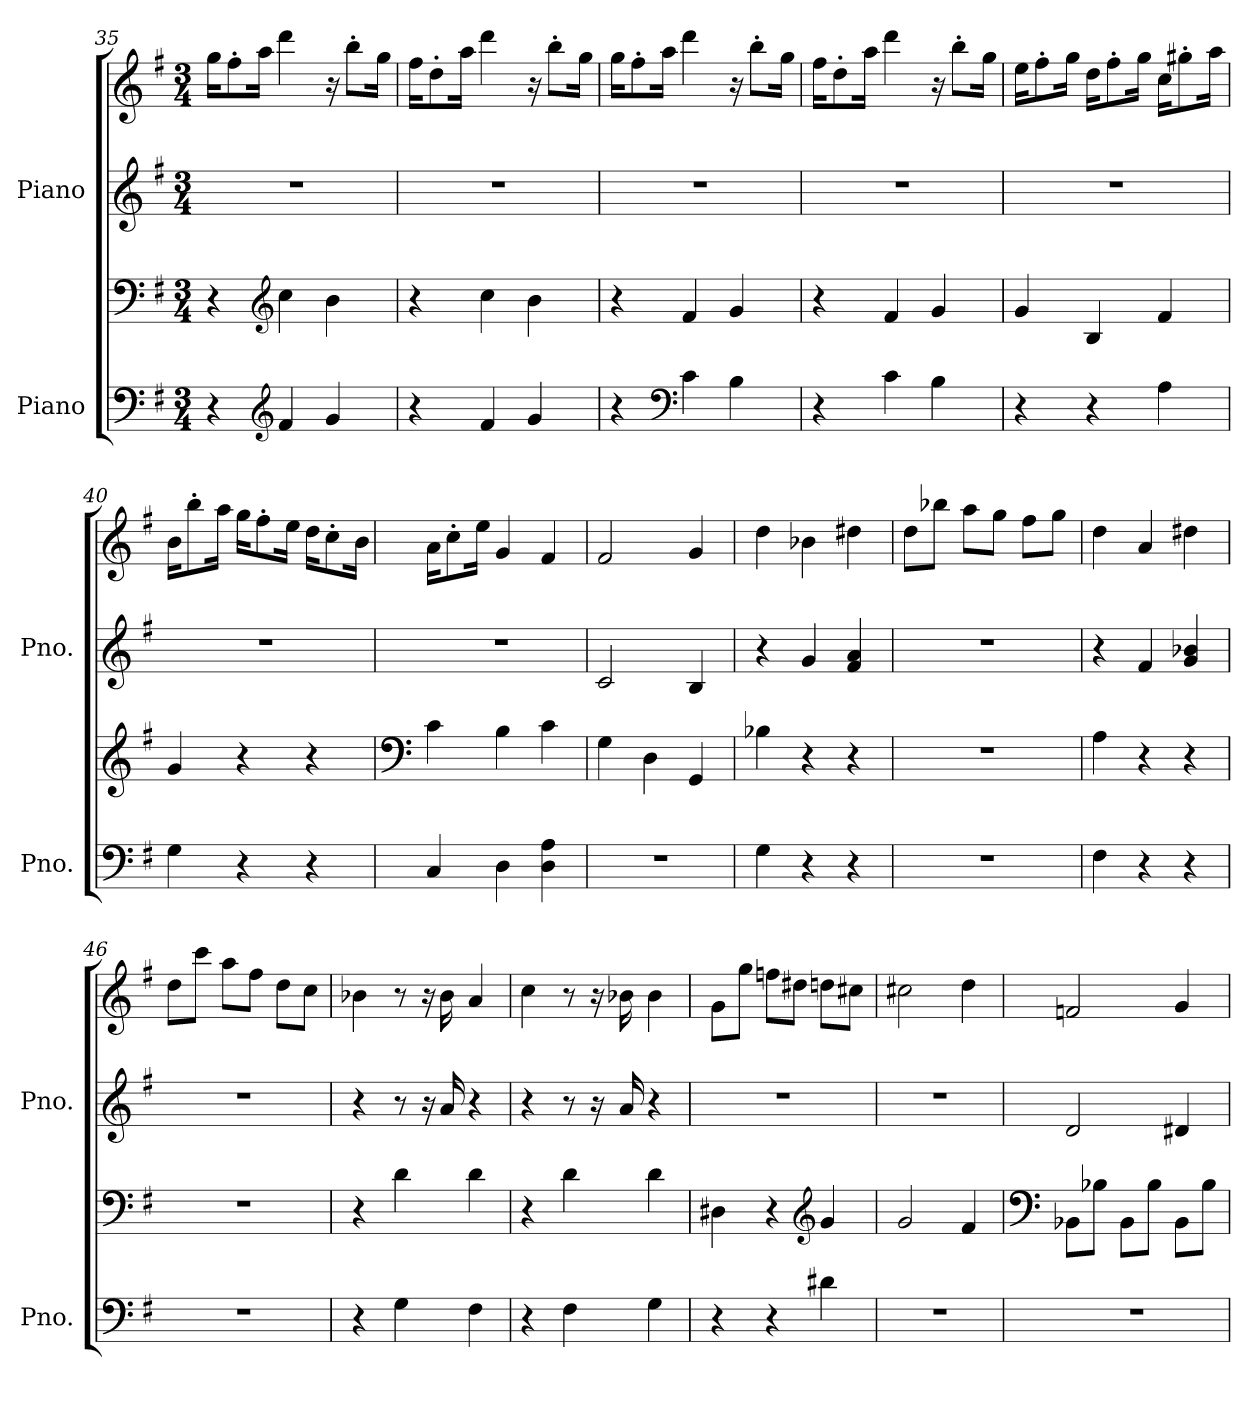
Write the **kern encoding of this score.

**kern	**kern	**kern	**kern
*part2	*part2	*part1	*part1
*staff4	*staff3	*staff2	*staff1
*I"Piano	*	*I"Piano	*
*I'Pno.	*	*I'Pno.	*
*clefF4	*clefF4	*clefG2	*clefG2
*k[f#]	*k[f#]	*k[f#]	*k[f#]
*M3/4	*M3/4	*M3/4	*M3/4
=35	=35	=35	=35
4r	4r	2.r	16gg\KL
.	.	.	8ff#'\
.	.	.	16aa\Jk
*clefG2	*clefG2	*	*
4f#/	4cc\	.	4ddd\
4g/	4b\	.	16r
.	.	.	8bb'\L
.	.	.	16gg\Jk
=36	=36	=36	=36
4r	4r	2.r	16ff#\KL
.	.	.	8dd'\
.	.	.	16aa\Jk
4f#/	4cc\	.	4ddd\
4g/	4b\	.	16r
.	.	.	8bb'\L
.	.	.	16gg\Jk
!!LO:LB:g=z
=37	=37	=37	=37
4r	4r	2.r	16gg\KL
.	.	.	8ff#'\
.	.	.	16aa\Jk
*clefF4	*	*	*
4c\	4f#/	.	4ddd\
4B\	4g/	.	16r
.	.	.	8bb'\L
.	.	.	16gg\Jk
=38	=38	=38	=38
4r	4r	2.r	16ff#\KL
.	.	.	8dd'\
.	.	.	16aa\Jk
4c\	4f#/	.	4ddd\
4B\	4g/	.	16r
.	.	.	8bb'\L
.	.	.	16gg\Jk
=39	=39	=39	=39
4r	4g/	2.r	16ee\KL
.	.	.	8ff#'\
.	.	.	16gg\Jk
4r	4B/	.	16dd\KL
.	.	.	8ff#'\
.	.	.	16gg\Jk
4A\	4f#/	.	16cc\KL
.	.	.	8gg#X'\
.	.	.	16aa\Jk
=40	=40	=40	=40
4G\	4g/	2.r	16b\KL
.	.	.	8bb'\
.	.	.	16aa\Jk
4r	4r	.	16gg\KL
.	.	.	8ff#'\
.	.	.	16ee\Jk
4r	4r	.	16dd\KL
.	.	.	8cc'\
.	.	.	16b\Jk
!!LO:PB:g=z
=41	=41	=41	=41
*	*clefF4	*	*
4C/	4c\	2.r	16a\KL
.	.	.	8cc'\
.	.	.	16ee\Jk
4D\	4B\	.	4g/
4D\ 4A\	4c\	.	4f#/
=42	=42	=42	=42
2.r	4G\	2c/	2f#/
.	4D\	.	.
.	4GG/	4B/	4g/
=43	=43	=43	=43
4G\	4B-X\	4r	4dd\
4r	4r	4g/	4b-X\
4r	4r	4f#/ 4a/	4dd#X\
=44	=44	=44	=44
2.r	2.r	2.r	8dd\L
.	.	.	8bb-X\J
.	.	.	8aa\L
.	.	.	8gg\J
.	.	.	8ff#\L
.	.	.	8gg\J
=45	=45	=45	=45
4F#\	4A\	4r	4dd\
4r	4r	4f#/	4a/
4r	4r	4g/ 4b-X/	4dd#X\
=46	=46	=46	=46
2.r	2.r	2.r	8dd\L
.	.	.	8ccc\J
.	.	.	8aa\L
.	.	.	8ff#\J
.	.	.	8dd\L
.	.	.	8cc\J
=47	=47	=47	=47
4r	4r	4r	4b-X\
4G\	4d\	8r	8r
.	.	16r	16r
.	.	16a/	16b-\
4F#\	4d\	4r	4a/
!!LO:LB:g=z
=48	=48	=48	=48
4r	4r	4r	4cc\
4F#\	4d\	8r	8r
.	.	16r	16r
.	.	16a/	16b-X\
4G\	4d\	4r	4b-\
=49	=49	=49	=49
4r	4D#X\	2.r	8g\L
.	.	.	8gg\J
4r	4r	.	8ffn\L
.	.	.	8dd#X\J
*	*clefG2	*	*
4d#X\	4g/	.	8ddn\L
.	.	.	8cc#X\J
=50	=50	=50	=50
2.r	2g/	2.r	2cc#X\
.	4f#/	.	4dd\
=51	=51	=51	=51
*	*clefF4	*	*
2.r	8BB-X\L	2d/	2fn/
.	8B-X\J	.	.
.	8BB-\L	.	.
.	8B-\J	.	.
.	8BB-\L	4d#X/	4g/
.	8B-\J	.	.
=	=	=	=
*-	*-	*-	*-
